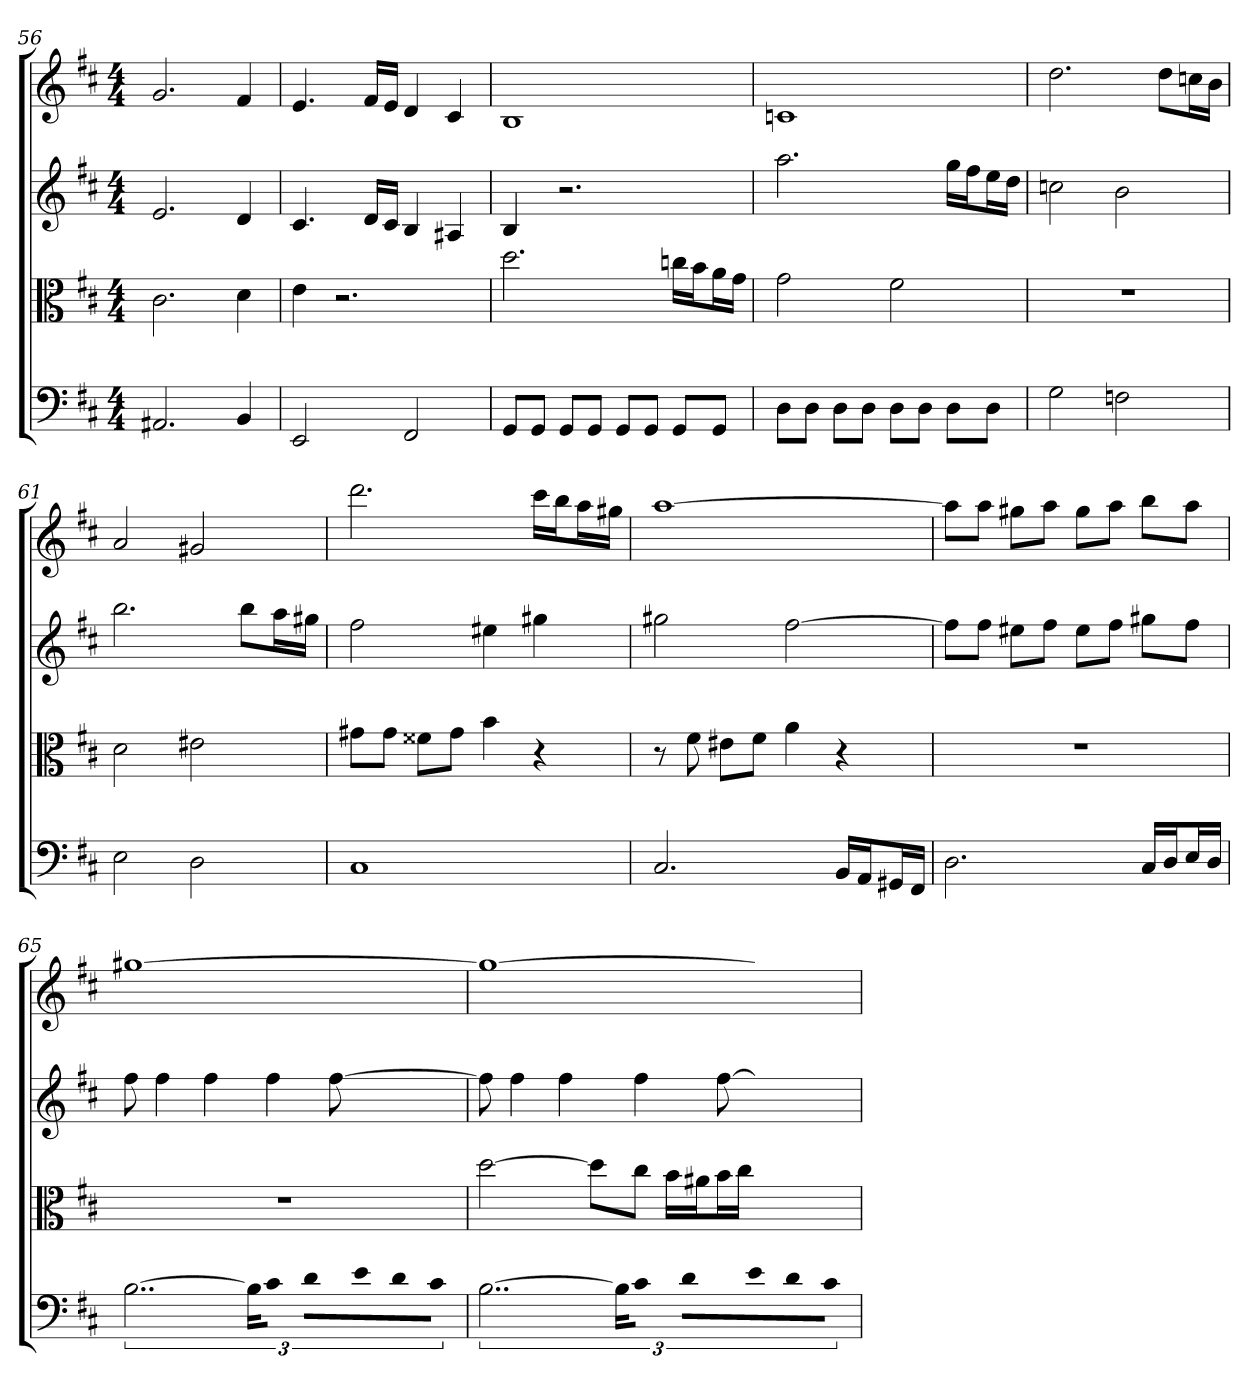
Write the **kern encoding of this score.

**kern	**kern	**kern	**kern
*part4	*part3	*part2	*part1
*staff4	*staff3	*staff2	*staff1
*clefF4	*clefC3	*	*
*k[f#c#]	*k[f#c#]	*k[f#c#]	*k[f#c#]
*D:	*D:	*D:	*D:
*M4/4	*M4/4	*M4/4	*M4/4
=56	=56	=56	=56
2.AA#X	2.c#	2.e	2.g
4BB	4d	4d	4f#
=57	=57	=57	=57
2EE	4e	4.c#	4.e
.	2.r	.	.
.	.	16dLL	16f#LL
.	.	16c#JJ	16eJJ
2FF#	.	4B	4d
.	.	4A#X	4c#
=58	=58	=58	=58
8GG/L	2.dd	4B	1B
8GG/J	.	.	.
8GG/L	.	2.r	.
8GG/J	.	.	.
8GG/L	.	.	.
8GG/J	.	.	.
8GG/L	16ccn\LL	.	.
.	16b\J	.	.
8GG/J	16a\L	.	.
.	16g\JJ	.	.
=59	=59	=59	=59
8D\L	2g	2.aa	1cn
8D\J	.	.	.
8D\L	.	.	.
8D\J	.	.	.
8D\L	2f#	.	.
8D\J	.	.	.
8D\L	.	16ggLL	.
.	.	16ff#J	.
8D\J	.	16eeL	.
.	.	16ddJJ	.
=60	=60	=60	=60
2G	1r	2ccn	2.dd
2Fn	.	2b	.
.	.	.	8ddL
.	.	.	16ccnL
.	.	.	16bJJ
=61	=61	=61	=61
2E	2d	2.bb	2a
2D	2e#X	.	2g#X
.	.	8bbL	.
.	.	16aaL	.
.	.	16gg#XJJ	.
=62	=62	=62	=62
1C#	8g#X\L	2ff#	2.ddd
.	8g#\J	.	.
.	8f##X\L	.	.
.	8g#\J	.	.
.	4b	4ee#X	.
.	4r	4gg#X	16ccc#LL
.	.	.	16bbJ
.	.	.	16aaL
.	.	.	16gg#XJJ
=63	=63	=63	=63
2.C#	8r	2gg#X	[1aa
.	8f#	.	.
.	8e#X\L	.	.
.	8f#\J	.	.
.	4a	[2ff#	.
16BB/LL	4r	.	.
16AA/J	.	.	.
16GG#X/L	.	.	.
16FF#/JJ	.	.	.
=64	=64	=64	=64
2.D	1r	8ff#L]	8aaL]
.	.	8ff#J	8aaJ
.	.	8ee#XL	8gg#XL
.	.	8ff#J	8aaJ
.	.	8ee#L	8gg#L
.	.	8ff#J	8aaJ
16C#/LL	.	8gg#XL	8bbL
16D/J	.	.	.
16E/L	.	8ff#J	8aaJ
16D/JJ	.	.	.
=65	=65	=65	=65
[3..B	1r	8ff#	[1gg#X
.	.	4ff#	.
.	.	4ff#	.
24B\KL]	.	.	.
8c#\J	.	4ff#	.
16d\LL	.	.	.
16e\J	.	.	.
16d\L	.	[8ff#	.
16c#\JJ	.	.	.
=66	=66	=66	=66
[3..B	[2dd	8ff#]	1gg#_
.	.	4ff#	.
.	.	4ff#	.
.	8dd\L]	.	.
24B\KL]	.	.	.
8c#\J	8cc#\J	4ff#	.
16d\LL	16b\LL	.	.
16e\J	16a#X\J	.	.
16d\L	16b\L	[8ff#	.
16c#\JJ	16cc#\JJ	.	.
=	=	=	=
*-	*-	*-	*-
